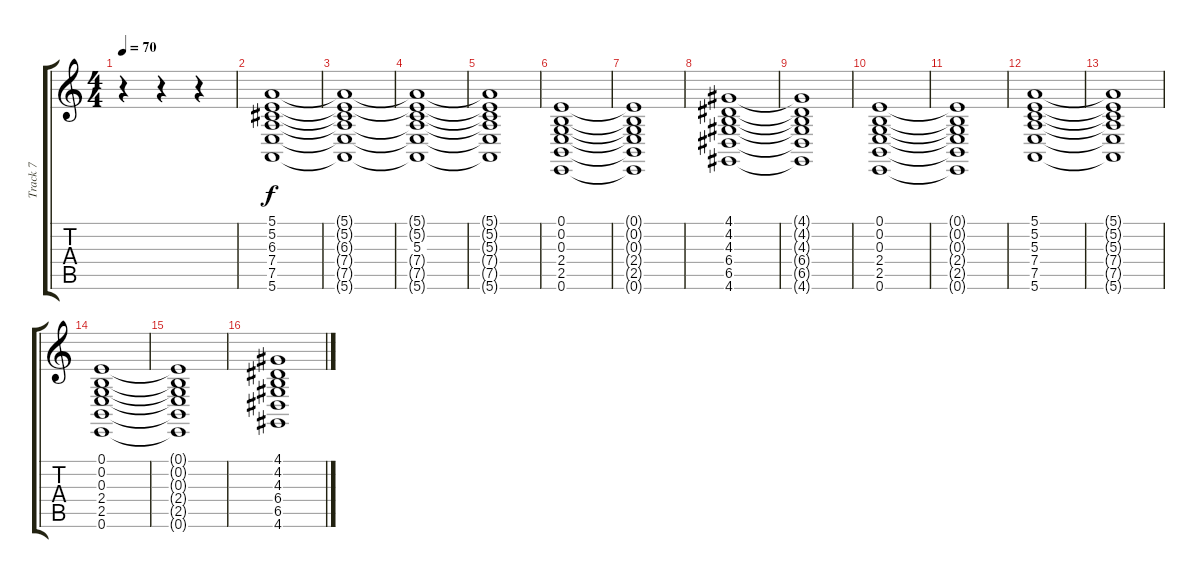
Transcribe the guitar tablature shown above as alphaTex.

\track ("Track 7" "Track 7") {instrument stringensemble1}
\staff {score tabs}
\tuning (E4 B3 G3 D3 A2 E2) {hide}
\ts (4 4)
\tempo 70
\clef g2
\ks c
r.4{dy f} r.4 r.4 |
(5.1 5.2 6.3 7.4 7.5 5.6).1 |
(5.1{t} 5.2{t} 6.3{t} 7.4{t} 7.5{t} 5.6{t}).1 |
(5.1{t} 5.2{t} 5.3 7.4{t} 7.5{t} 5.6{t}).1 |
(5.1{t} 5.2{t} 5.3{t} 7.4{t} 7.5{t} 5.6{t}).1 |
(0.1 0.2 0.3 2.4 2.5 0.6).1 |
(0.1{t} 0.2{t} 0.3{t} 2.4{t} 2.5{t} 0.6{t}).1 |
(4.1 4.2 4.3 6.4 6.5 4.6).1 |
(4.1{t} 4.2{t} 4.3{t} 6.4{t} 6.5{t} 4.6{t}).1 |
(0.1 0.2 0.3 2.4 2.5 0.6).1 |
(0.1{t} 0.2{t} 0.3{t} 2.4{t} 2.5{t} 0.6{t}).1 |
(5.1 5.2 5.3 7.4 7.5 5.6).1 |
(5.1{t} 5.2{t} 5.3{t} 7.4{t} 7.5{t} 5.6{t}).1 |
(0.1 0.2 0.3 2.4 2.5 0.6).1 |
(0.1{t} 0.2{t} 0.3{t} 2.4{t} 2.5{t} 0.6{t}).1 |
(4.1 4.2 4.3 6.4 6.5 4.6).1
